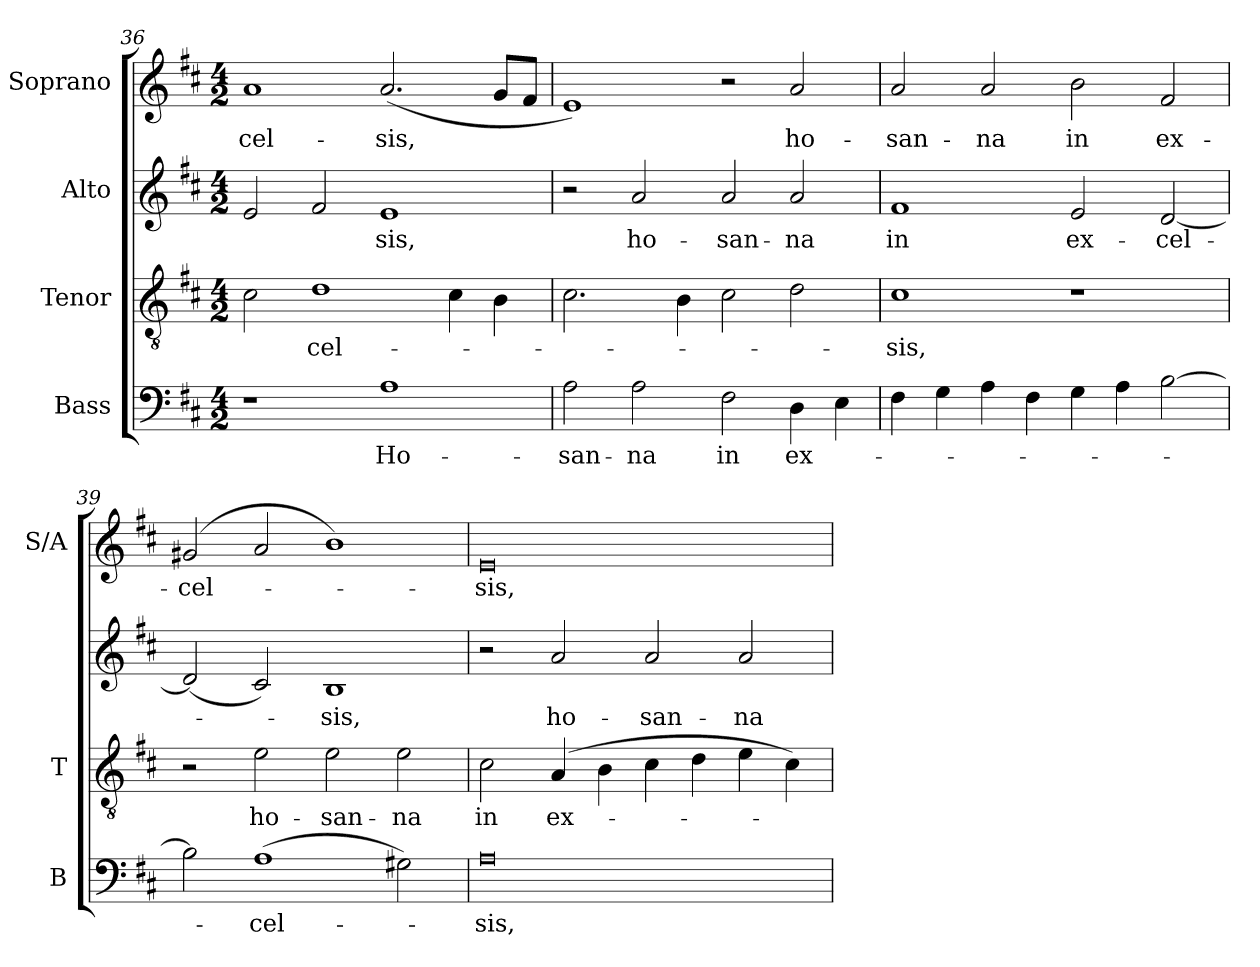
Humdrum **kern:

**kern	**text	**kern	**text	**kern	**text	**kern	**text
*part4	*part4	*part3	*part3	*part2	*part2	*part1	*part1
*staff4	*staff4	*staff3	*staff3	*staff2	*staff2	*staff1	*staff1
*I"Bass	*	*I"Tenor	*	*I"Alto	*	*I"Soprano	*
*I'B	*	*I'T	*	*	*	*I'S/A	*
*clefF4	*	*clefGv2	*	*clefG2	*	*clefG2	*
*	*	*ITrd7c12	*	*	*	*	*
*k[f#c#]	*	*k[f#c#]	*	*k[f#c#]	*	*k[f#c#]	*
*D:	*	*D:	*	*D:	*	*D:	*
*M4/2	*	*M4/2	*	*M4/2	*	*M4/2	*
=36	=36	=36	=36	=36	=36	=36	=36
!	!	!	!	!	!	!	!LO:LY:b:color=#000000
1r	.	2C#i\	.	2ei/	.	1ai	-cel-
!	!	!	!LO:LY:b:color=#000000	!	!	!	!
.	.	1Di	-cel-	2f#i/	.	.	.
!	!LO:LY:b:color=#000000	!	!	!	!	!	!
!	!	!	!	!	!LO:LY:b:color=#000000	!	!
!	!	!	!	!	!	!	!LO:LY:b:color=#000000
1Ai	Ho-	.	.	1ei	-sis,	(2.ai/	-sis,
.	.	4C#i\	.	.	.	.	.
.	.	4BBi\	.	.	.	8gi/L	.
.	.	.	.	.	.	8f#i/J	.
=37	=37	=37	=37	=37	=37	=37	=37
!	!LO:LY:b:color=#000000	!	!	!	!	!	!
2Ai\	-san-	2.C#i\	.	2r	.	1ei)	.
!	!LO:LY:b:color=#000000	!	!	!	!	!	!
!	!	!	!	!	!LO:LY:b:color=#000000	!	!
2Ai\	-na	.	.	2ai/	ho-	.	.
.	.	4BBi\	.	.	.	.	.
!	!LO:LY:b:color=#000000	!	!	!	!	!	!
!	!	!	!	!	!LO:LY:b:color=#000000	!	!
2F#i\	in	2C#i\	.	2ai/	-san-	2r	.
!	!LO:LY:b:color=#000000	!	!	!	!	!	!
!	!	!	!	!	!LO:LY:b:color=#000000	!	!
!	!	!	!	!	!	!	!LO:LY:b:color=#000000
4Di\	ex-	2Di\	.	2ai/	-na	2ai/	ho-
4Ei\	.	.	.	.	.	.	.
!!LO:PB:g=z
=38	=38	=38	=38	=38	=38	=38	=38
!	!	!	!LO:LY:b:color=#000000	!	!	!	!
!	!	!	!	!	!LO:LY:b:color=#000000	!	!
!	!	!	!	!	!	!	!LO:LY:b:color=#000000
4F#i\	.	1C#i	-sis,	1f#i	in	2ai/	-san-
4Gi\	.	.	.	.	.	.	.
!	!	!	!	!	!	!	!LO:LY:b:color=#000000
4Ai\	.	.	.	.	.	2ai/	-na
4F#i\	.	.	.	.	.	.	.
!	!	!	!	!	!LO:LY:b:color=#000000	!	!
!	!	!	!	!	!	!	!LO:LY:b:color=#000000
4Gi\	.	1r	.	2ei/	ex-	2bi\	in
4Ai\	.	.	.	.	.	.	.
!	!	!	!	!	!LO:LY:b:color=#000000	!	!
!	!	!	!	!	!	!	!LO:LY:b:color=#000000
[2Bi\	.	.	.	[2di/	-cel-	2f#i/	ex-
=39	=39	=39	=39	=39	=39	=39	=39
!	!	!	!	!	!	!	!LO:LY:b:color=#000000
2Bi\]	.	2r	.	(2di/]	.	(2g#Xi/	-cel-
!	!LO:LY:b:color=#000000	!	!	!	!	!	!
!	!	!	!LO:LY:b:color=#000000	!	!	!	!
(1Ai	-cel-	2Ei\	ho-	2c#i/)	.	2ai/	.
!	!	!	!LO:LY:b:color=#000000	!	!	!	!
!	!	!	!	!	!LO:LY:b:color=#000000	!	!
.	.	2Ei\	-san-	1Bi	-sis,	1bi)	.
!	!	!	!LO:LY:b:color=#000000	!	!	!	!
2G#Xi\)	.	2Ei\	-na	.	.	.	.
=40	=40	=40	=40	=40	=40	=40	=40
!	!LO:LY:b:color=#000000	!	!	!	!	!	!
!	!	!	!LO:LY:b:color=#000000	!	!	!	!
!	!	!	!	!	!	!	!LO:LY:b:color=#000000
0Ai	-sis,	2C#i\	in	2r	.	0ei	-sis,
!	!	!	!LO:LY:b:color=#000000	!	!	!	!
!	!	!	!	!	!LO:LY:b:color=#000000	!	!
.	.	(4AAi/	ex-	2ai/	ho-	.	.
.	.	4BBi\	.	.	.	.	.
!	!	!	!	!	!LO:LY:b:color=#000000	!	!
.	.	4C#i\	.	2ai/	-san-	.	.
.	.	4Di\	.	.	.	.	.
!	!	!	!	!	!LO:LY:b:color=#000000	!	!
.	.	4Ei\	.	2ai/	-na	.	.
.	.	4C#i\)	.	.	.	.	.
=	=	=	=	=	=	=	=
*-	*-	*-	*-	*-	*-	*-	*-
